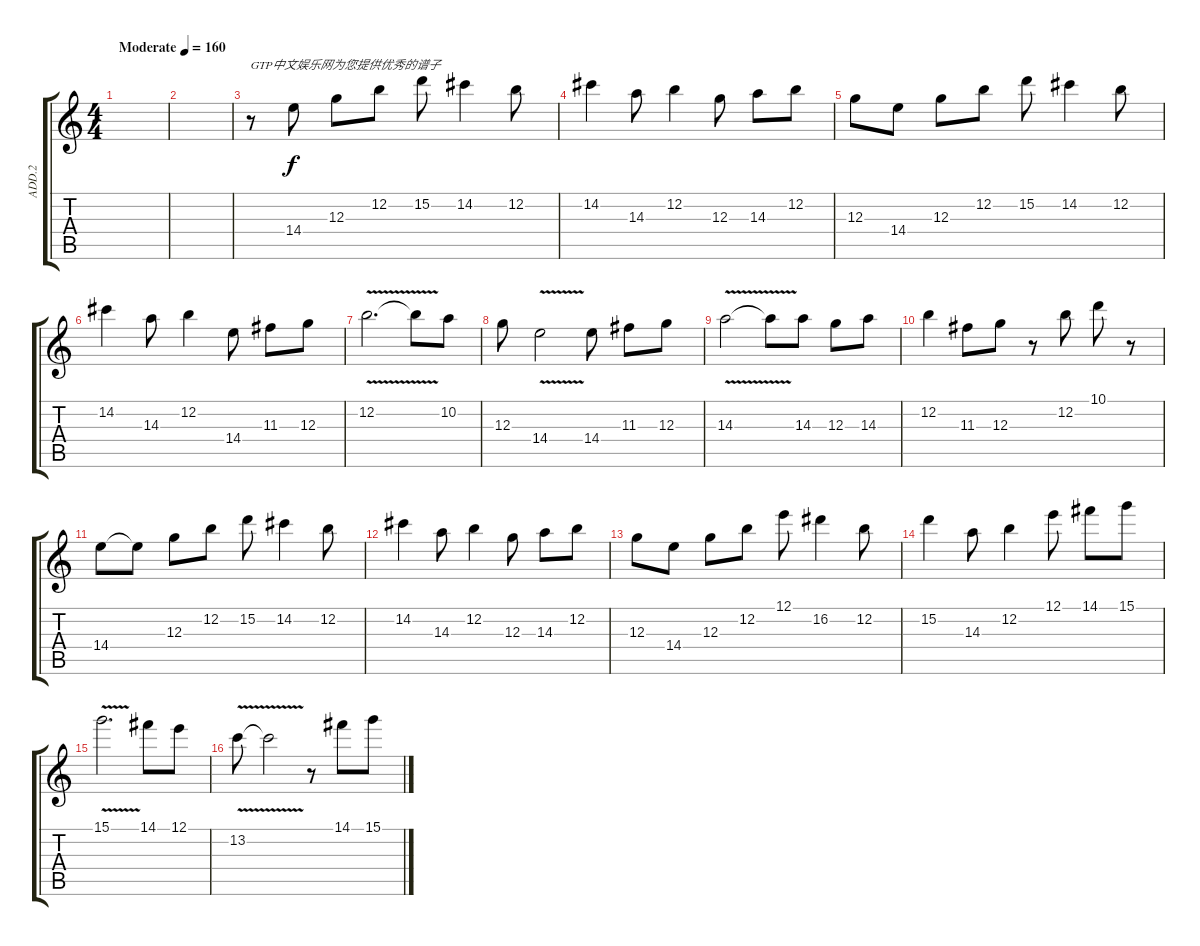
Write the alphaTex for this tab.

\track ("ADD.2" "ADD.2") {instrument overdrivenguitar}
\staff {score tabs}
\tuning (E4 B3 G3 D3 A2 E2) {hide}
\ts (4 4)
\tempo (160 "Moderate")
\clef g2
\ks c
|
|
r.8{txt "GTP中文娱乐网为您提供优秀的谱子"} 14.4.8 12.3.8 12.2.8 15.2.8 14.2.4 12.2.8 |
14.2.4 14.3.8 12.2.4 12.3.8 14.3.8 12.2.8 |
12.3.8 14.4.8 12.3.8 12.2.8 15.2.8 14.2.4 12.2.8 |
14.2.4 14.3.8 12.2.4 14.4.8 11.3.8 12.3.8 |
12.2{v}.2{d} 12.2{t}.8 10.2.8 |
12.3.8 14.4{v}.2 14.4.8 11.3.8 12.3.8 |
14.3{v}.2 14.3{t}.8 14.3.8 12.3.8 14.3.8 |
12.2.4 11.3.8 12.3.8 r.8 12.2.8 10.1.8 r.8 |
14.4.8 14.4{t}.8 12.3.8 12.2.8 15.2.8 14.2.4 12.2.8 |
14.2.4 14.3.8 12.2.4 12.3.8 14.3.8 12.2.8 |
12.3.8 14.4.8 12.3.8 12.2.8 12.1.8 16.2.4 12.2.8 |
15.2.4 14.3.8 12.2.4 12.1.8 14.1.8 15.1.8 |
15.1{v}.2{d} 14.1.8 12.1.8 |
13.2{v}.8 13.2{t}.2 r.8 14.1.8 15.1.8
